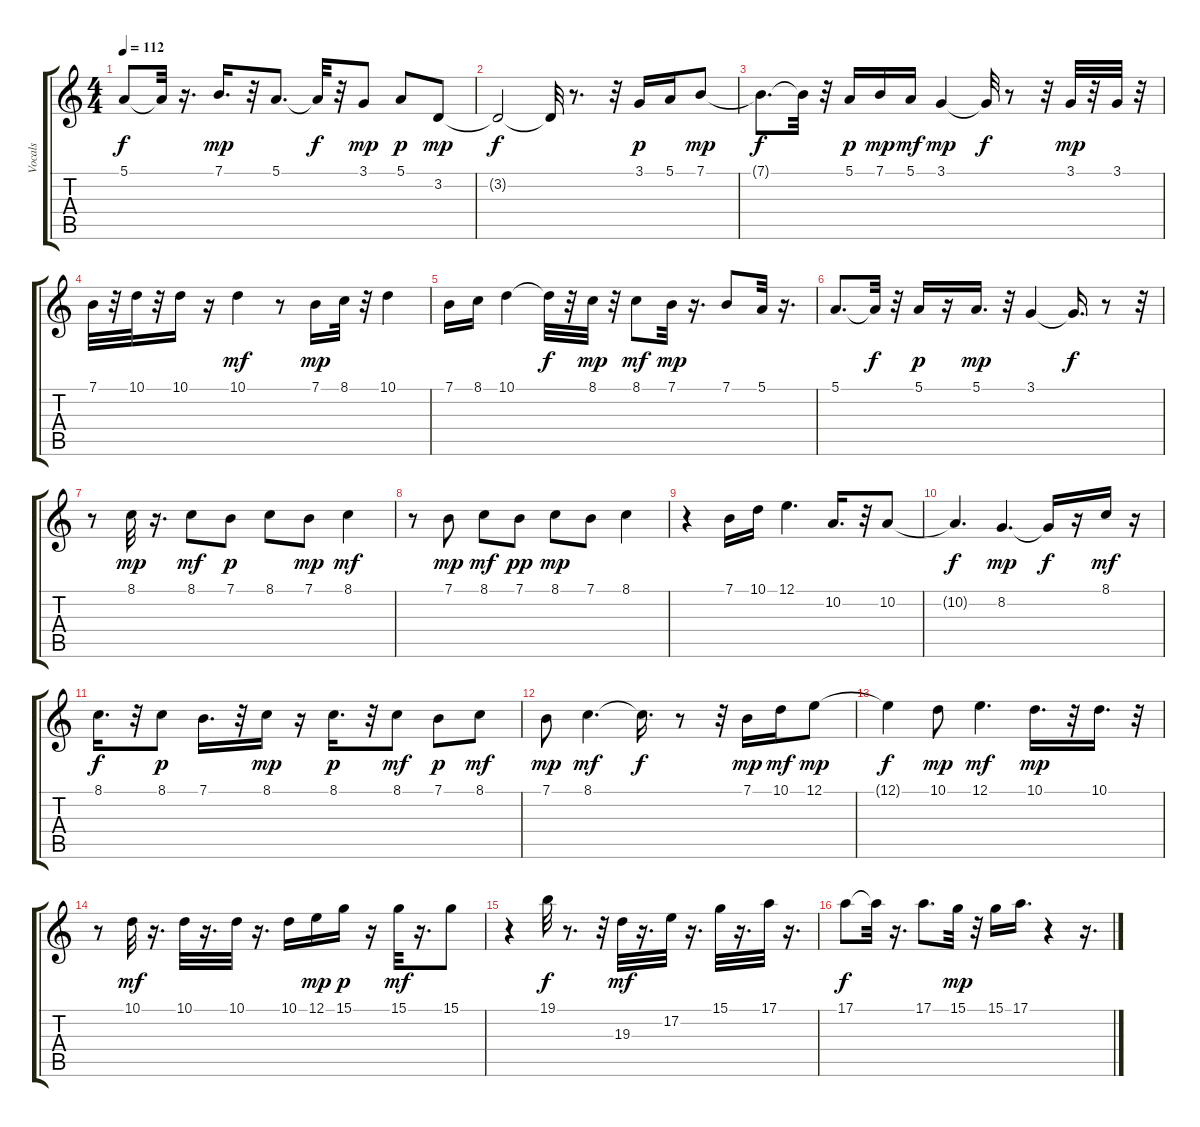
\track ("Vocals" "Vocals") {instrument lead8bassandlead}
\staff {score tabs}
\tuning (E4 B3 G3 D3 A2 E2) {hide}
\ts (4 4)
\tempo 112
\clef g2
\ks c
5.1{t}.8{dy f} 5.1{t}.32 r.16{d} 7.1.16{d dy mp} r.32 5.1.8{d} 5.1{t}.32{dy f} r.32 3.1.8{dy mp} 5.1.8{dy p} 3.2.8{dy mp} |
3.2{t}.2{dy f} 3.2{t}.32 r.8{d} r.32 3.1.16{dy p} 5.1.16 7.1.8{dy mp} |
7.1{t}.8{d dy f} 7.1{t}.32 r.32 5.1.16{dy p} 7.1.16{dy mp} 5.1.16{dy mf} 3.1.4{dy mp} 3.1{t}.32{dy f} r.8 r.32 3.1.32{dy mp} r.32 3.1.32 r.32 |
7.1.32 r.32 10.1.32 r.32 10.1.16 r.16 10.1.4{dy mf} r.8 7.1.16{dy mp} 8.1.32 r.32 10.1.4 |
7.1.16 8.1.16 10.1.4 10.1{t}.32{dy f} r.32 8.1.32{dy mp} r.32 8.1.8{dy mf} 7.1.32{dy mp} r.16{d} 7.1.8 5.1.32 r.16{d} |
5.1.8{d} 5.1{t}.32{dy f} r.32 5.1.16{dy p} r.16 5.1.16{d dy mp} r.32 3.1.4 3.1{t}.16{d dy f} r.8 r.32 |
r.8 8.1.32{dy mp} r.16{d} 8.1.8{dy mf} 7.1.8{dy p} 8.1.8 7.1.8{dy mp} 8.1.4{dy mf} |
r.8 7.1.8{dy mp} 8.1.8{dy mf} 7.1.8{dy pp} 8.1.8{dy mp} 7.1.8 8.1.4 |
r.4 7.1.16 10.1.16 12.1.4{d} 10.2.16{d} r.32 10.2.8 |
10.2{t}.4{d dy f} 8.2.4{d dy mp} 8.2{t}.16{dy f} r.16 8.1.16{dy mf} r.16 |
8.1.16{d dy f} r.32 8.1.8{dy p} 7.1.16{d} r.32 8.1.16{dy mp} r.16 8.1.16{d dy p} r.32 8.1.8{dy mf} 7.1.8{dy p} 8.1.8{dy mf} |
7.1.8{dy mp} 8.1.4{d dy mf} 8.1{t}.16{d dy f} r.8 r.32 7.1.16{dy mp} 10.1.16{dy mf} 12.1.8{dy mp} |
12.1{t}.4{dy f} 10.1.8{dy mp} 12.1.4{d dy mf} 10.1.16{d dy mp} r.32 10.1.16{d} r.32 |
r.8 10.1.32{dy mf} r.16{d} 10.1.32 r.16{d} 10.1.32 r.16{d} 10.1.16 12.1.16{dy mp} 15.1.16{dy p} r.16 15.1.32{dy mf} r.16{d} 15.1.8 |
r.4 19.1.32{dy f} r.8{d} r.32 19.3.32{dy mf} r.16{d} 17.2.32 r.16{d} 15.1.32 r.16{d} 17.1.32 r.16{d} |
17.1.8{dy f} 17.1{t}.32 r.16{d} 17.1.8{d} 15.1.32{dy mp} r.32 15.1.16 17.1.16{d} r.4 r.16{d}
